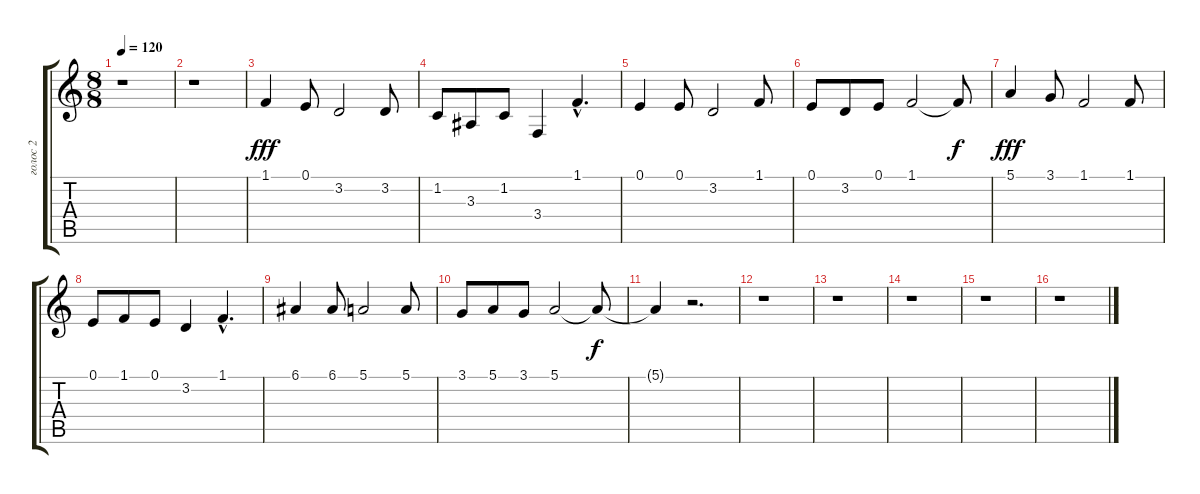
\track ("голос 2" "голос 2") {instrument brightacousticpiano}
\staff {score tabs}
\tuning (E4 B3 G3 D3 A2 E2) {hide}
\ts (8 8)
\tempo 120
\clef g2
\ks c
r.1{dy fff instrument brightacousticpiano} |
r.1 |
1.1.4 0.1.8 3.2.2 3.2.8 |
1.2.8 3.3.8 1.2.8 3.4.4 1.1{hac}.4{d} |
0.1.4 0.1.8 3.2.2 1.1.8 |
0.1.8 3.2.8 0.1.8 1.1.2 1.1{t}.8{dy f} |
5.1.4{dy fff} 3.1.8 1.1.2 1.1.8 |
0.1.8 1.1.8 0.1.8 3.2.4 1.1{hac}.4{d} |
6.1.4 6.1.8 5.1.2 5.1.8 |
3.1.8 5.1.8 3.1.8 5.1.2 5.1{t}.8{dy f} |
5.1{t}.4 r.2{d} |
r.1 |
r.1 |
r.1 |
r.1 |
r.1
